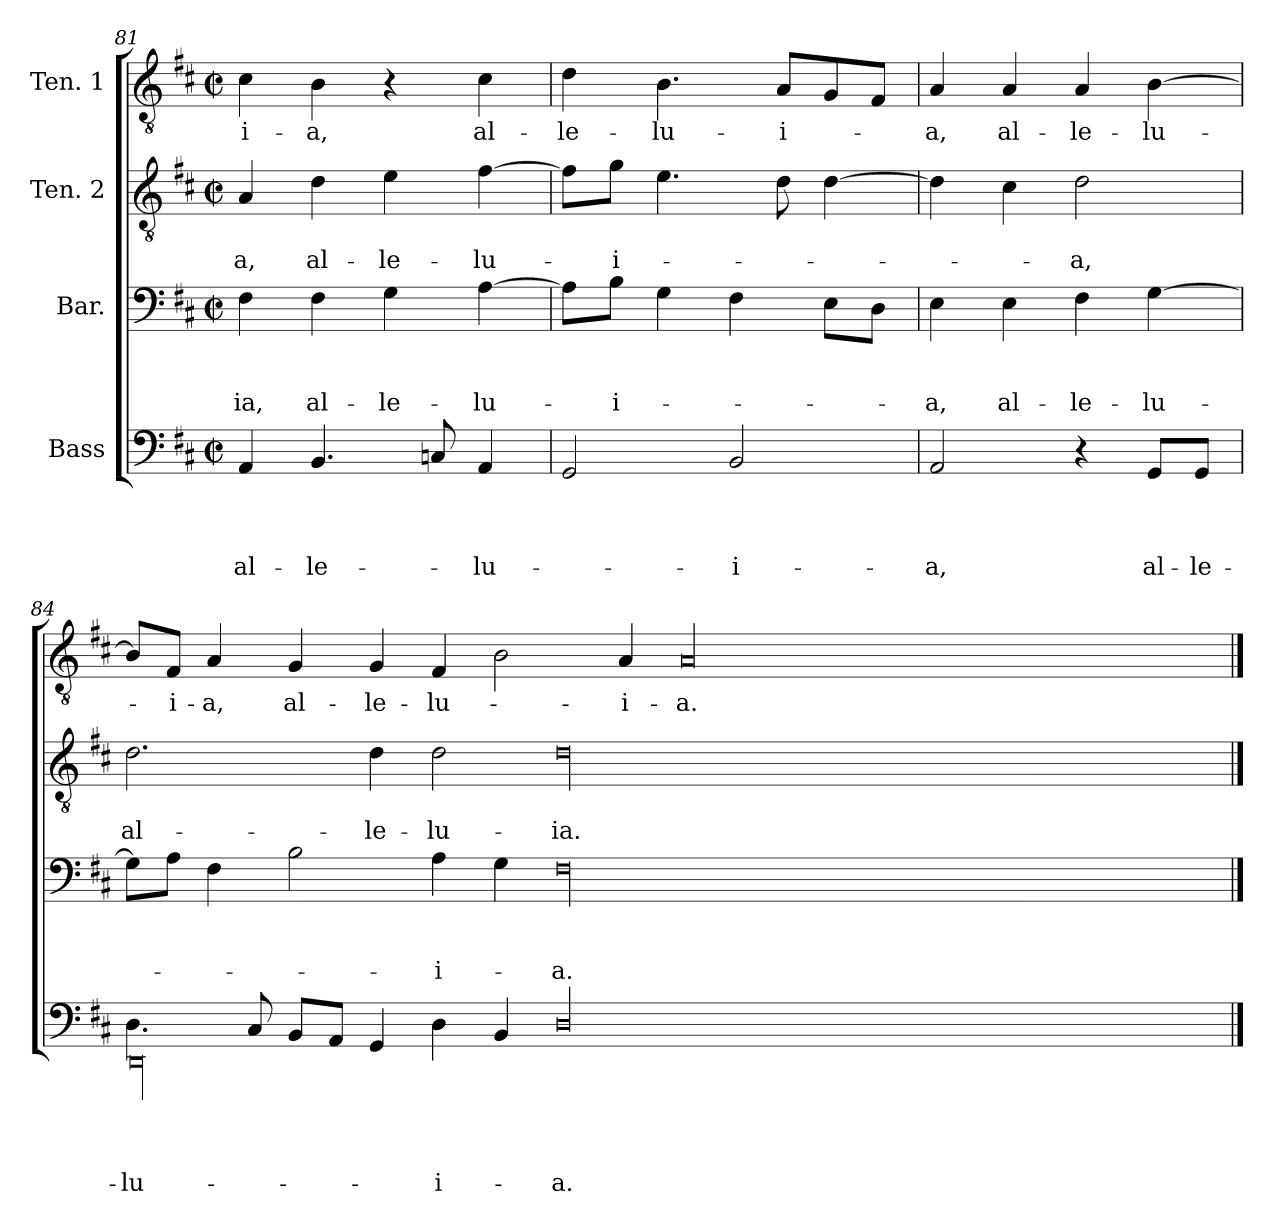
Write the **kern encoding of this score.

**kern	**text	**text	**text	**text	**kern	**text	**text	**text	**kern	**text	**text	**kern	**text
*part4	*part4	*part4	*part4	*part4	*part3	*part3	*part3	*part3	*part2	*part2	*part2	*part1	*part1
*staff4	*staff4	*staff4	*staff4	*staff4	*staff3	*staff3	*staff3	*staff3	*staff2	*staff2	*staff2	*staff1	*staff1
*I"Bass	*	*	*	*	*I"Bar.	*	*	*	*I"Ten. 2	*	*	*I"Ten. 1	*
*clefF4	*	*	*	*	*clefF4	*	*	*	*clefGv2	*	*	*clefGv2	*
*k[f#c#]	*	*	*	*	*k[f#c#]	*	*	*	*k[f#c#]	*	*	*k[f#c#]	*
*D:	*	*	*	*	*D:	*	*	*	*D:	*	*	*D:	*
*M2/2	*	*	*	*	*M2/2	*	*	*	*M2/2	*	*	*M2/2	*
*met(c|)	*	*	*	*	*met(c|)	*	*	*	*met(c|)	*	*	*met(c|)	*
=81	=81	=81	=81	=81	=81	=81	=81	=81	=81	=81	=81	=81	=81
!	!	!	!	!LO:LY:b	!	!	!	!LO:LY:b	!	!	!LO:LY:b	!	!LO:LY:b
4AA/	.	.	.	al-	4F#\	.	.	-ia,	4A/	.	-a,	4c#\	-i-
!	!	!	!	!LO:LY:b	!	!	!	!LO:LY:b	!	!	!LO:LY:b	!	!LO:LY:b
4.BB/	.	.	.	-le-	4F#\	.	.	al-	4d\	.	al-	4B\	-a,
!	!	!	!	!	!	!	!	!LO:LY:b	!	!	!LO:LY:b	!	!
.	.	.	.	.	4G\	.	.	-le-	4e\	.	-le-	4r	.
8Cn/	.	.	.	.	.	.	.	.	.	.	.	.	.
!	!	!	!	!LO:LY:b	!	!	!	!LO:LY:b	!	!	!LO:LY:b	!	!LO:LY:b
4AA/	.	.	.	-lu-	[<4A\	.	.	-lu-	[<4f#\	.	-lu-	4c#\	al-
!!LO:LB:g=z
=82	=82	=82	=82	=82	=82	=82	=82	=82	=82	=82	=82	=82	=82
!	!	!	!	!	!	!	!	!	!	!	!	!	!LO:LY:b
2GG/	.	.	.	.	8A\L]	.	.	.	8f#\L]	.	.	4d\	-le-
!	!	!	!	!	!	!	!	!LO:LY:b:rj	!	!	!LO:LY:b:rj	!	!
.	.	.	.	.	8B\J	.	.	-i-	8g\J	.	-i-	.	.
!	!	!	!	!	!	!	!	!	!	!	!	!	!LO:LY:b
.	.	.	.	.	4G\	.	.	.	4.e\	.	.	4.B\	-lu-
!	!	!	!	!LO:LY:b	!	!	!	!	!	!	!	!	!
2BB/	.	.	.	-i-	4F#\	.	.	.	.	.	.	.	.
!	!	!	!	!	!	!	!	!	!	!	!	!	!LO:LY:b:rj
.	.	.	.	.	.	.	.	.	8d\	.	.	8A/L	-i-
.	.	.	.	.	8E\L	.	.	.	[>4d\	.	.	8G/	.
.	.	.	.	.	8D\J	.	.	.	.	.	.	8F#/J	.
=83	=83	=83	=83	=83	=83	=83	=83	=83	=83	=83	=83	=83	=83
!	!	!	!	!LO:LY:b	!	!	!	!LO:LY:b	!	!	!	!	!LO:LY:b
2AA/	.	.	.	-a,	4E\	.	.	-a,	4d\]	.	.	4A/	-a,
!	!	!	!	!	!	!	!	!LO:LY:b	!	!	!	!	!LO:LY:b
.	.	.	.	.	4E\	.	.	al-	4c#\	.	.	4A/	al-
!	!	!	!	!	!	!	!	!LO:LY:b	!	!	!LO:LY:b	!	!LO:LY:b
4r	.	.	.	.	4F#\	.	.	-le-	2d\	.	-a,	4A/	-le-
!	!	!	!	!LO:LY:b	!	!	!	!LO:LY:b	!	!	!	!	!LO:LY:b
8GG/L	.	.	.	al-	[>4G\	.	.	-lu-	.	.	.	[>4B\	-lu-
!	!	!	!	!LO:LY:b	!	!	!	!	!	!	!	!	!
8GG/J	.	.	.	-le-	.	.	.	.	.	.	.	.	.
=84	=84	=84	=84	=84	=84	=84	=84	=84	=84	=84	=84	=84	=84
!	!	!	!	!LO:LY:b	!	!	!	!	!	!	!LO:LY:b	!	!
*^	*	*	*	*	*	*	*	*	*	*	*	*	*
4.D\	00DD	.	.	.	-lu-	8G\L]	.	.	.	2.d\	.	al-	8B/L]	.
!	!	!	!	!	!	!	!	!	!	!	!	!	!	!LO:LY:b
.	.	.	.	.	.	8A\J	.	.	.	.	.	.	8F#/J	-i-
!	!	!	!	!	!	!	!	!	!	!	!	!	!	!LO:LY:b
.	.	.	.	.	.	4F#\	.	.	.	.	.	.	4A/	-a,
8C#/	.	.	.	.	.	.	.	.	.	.	.	.	.	.
!	!	!	!	!	!	!	!	!	!	!	!	!	!	!LO:LY:b
8BB/L	.	.	.	.	.	2B\	.	.	.	.	.	.	4G/	al-
8AA/J	.	.	.	.	.	.	.	.	.	.	.	.	.	.
!	!	!	!	!	!	!	!	!	!	!	!	!LO:LY:b	!	!LO:LY:b
4GG/	.	.	.	.	.	.	.	.	.	4d\	.	-le-	4G/	-le-
!	!	!	!	!	!LO:LY:b:rj	!	!	!	!LO:LY:b:rj	!	!	!LO:LY:b	!	!LO:LY:b
4D\	.	.	.	.	-i-	4A\	.	.	-i-	2d\	.	-lu-	4F#/	-lu-
4BB/	.	.	.	.	.	4G\	.	.	.	.	.	.	2B\	.
!	!	!	!	!	!LO:LY:b	!	!	!	!LO:LY:b	!	!	!LO:LY:b	!	!
00D	.	.	.	.	-a.	00F#	.	.	-a.	00d	.	-ia.	.	.
!	!	!	!	!	!	!	!	!	!	!	!	!	!	!LO:LY:b
.	.	.	.	.	.	.	.	.	.	.	.	.	4A/	-i-
!	!	!	!	!	!	!	!	!	!	!	!	!	!	!LO:LY:b
.	.	.	.	.	.	.	.	.	.	.	.	.	00A	-a.
.	2ryy	.	.	.	.	.	.	.	.	.	.	.	.	.
.	1.ryy	.	.	.	.	.	.	.	.	.	.	.	.	.
2ryy	.	.	.	.	.	2ryy	.	.	.	2ryy	.	.	.	.
*v	*v	*	*	*	*	*	*	*	*	*	*	*	*	*
==	==	==	==	==	==	==	==	==	==	==	==	==	==
*-	*-	*-	*-	*-	*-	*-	*-	*-	*-	*-	*-	*-	*-
